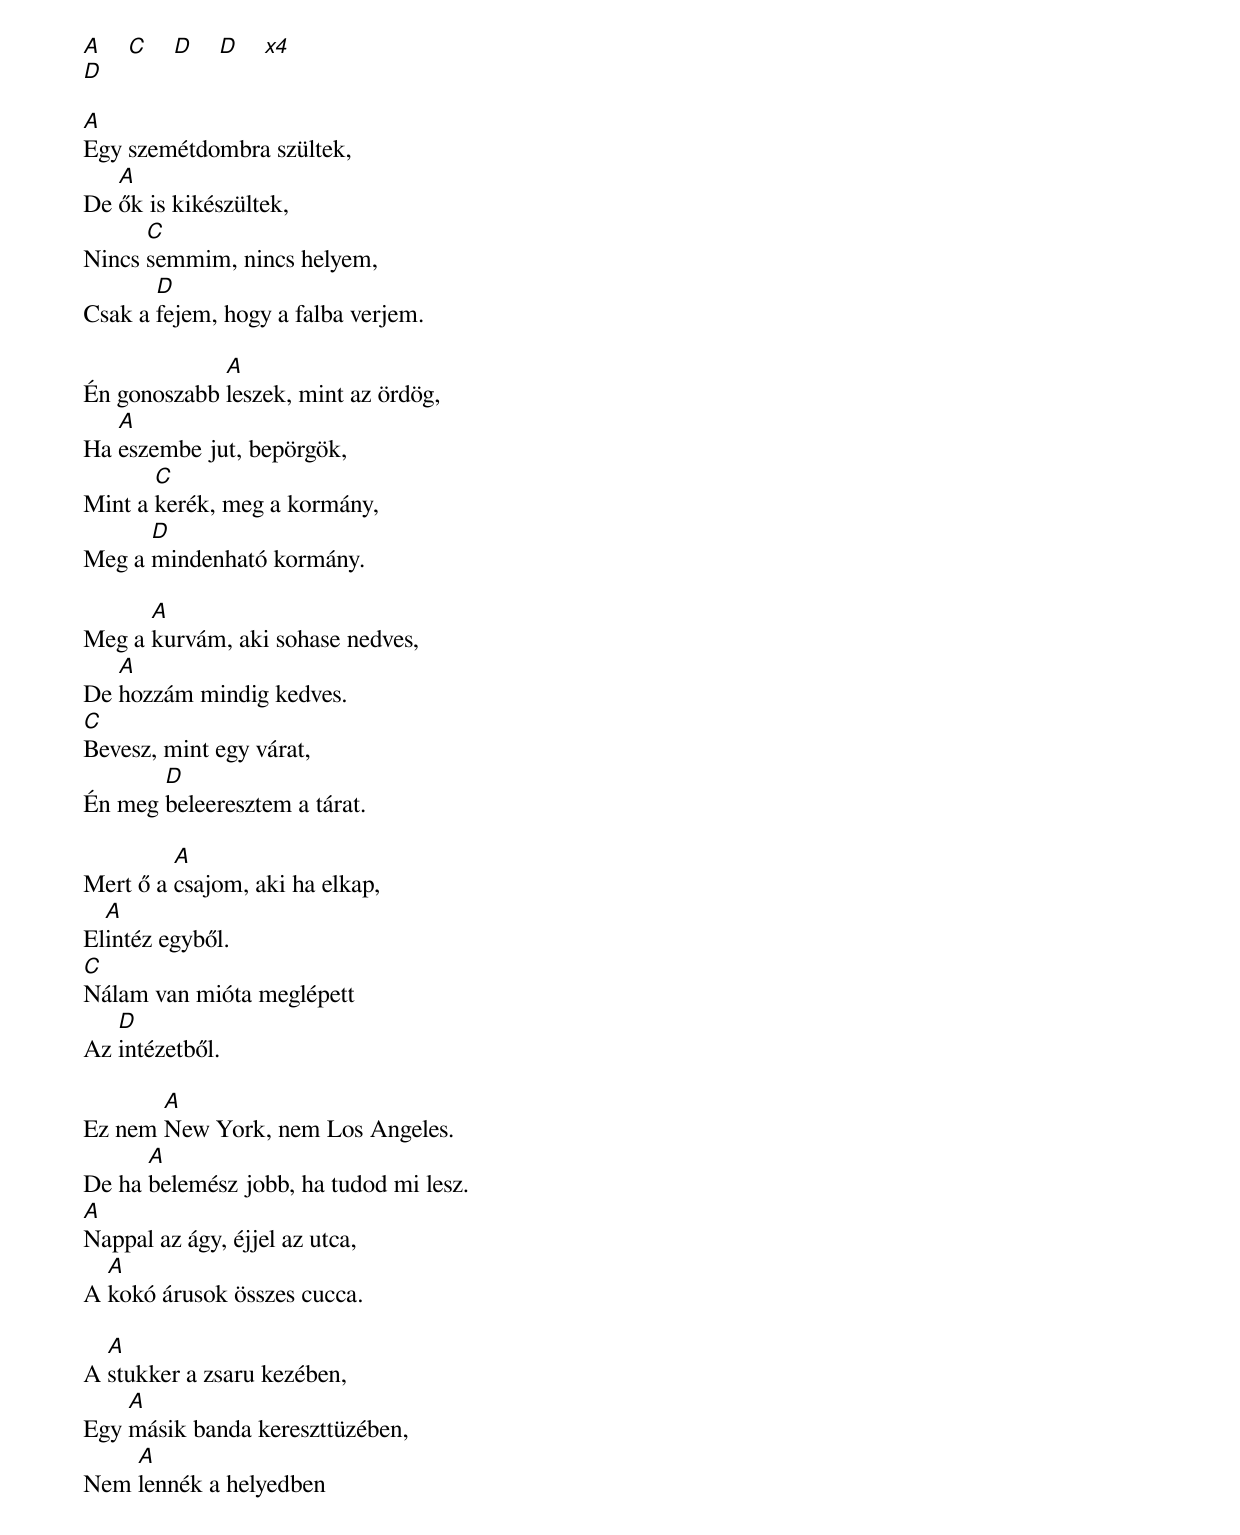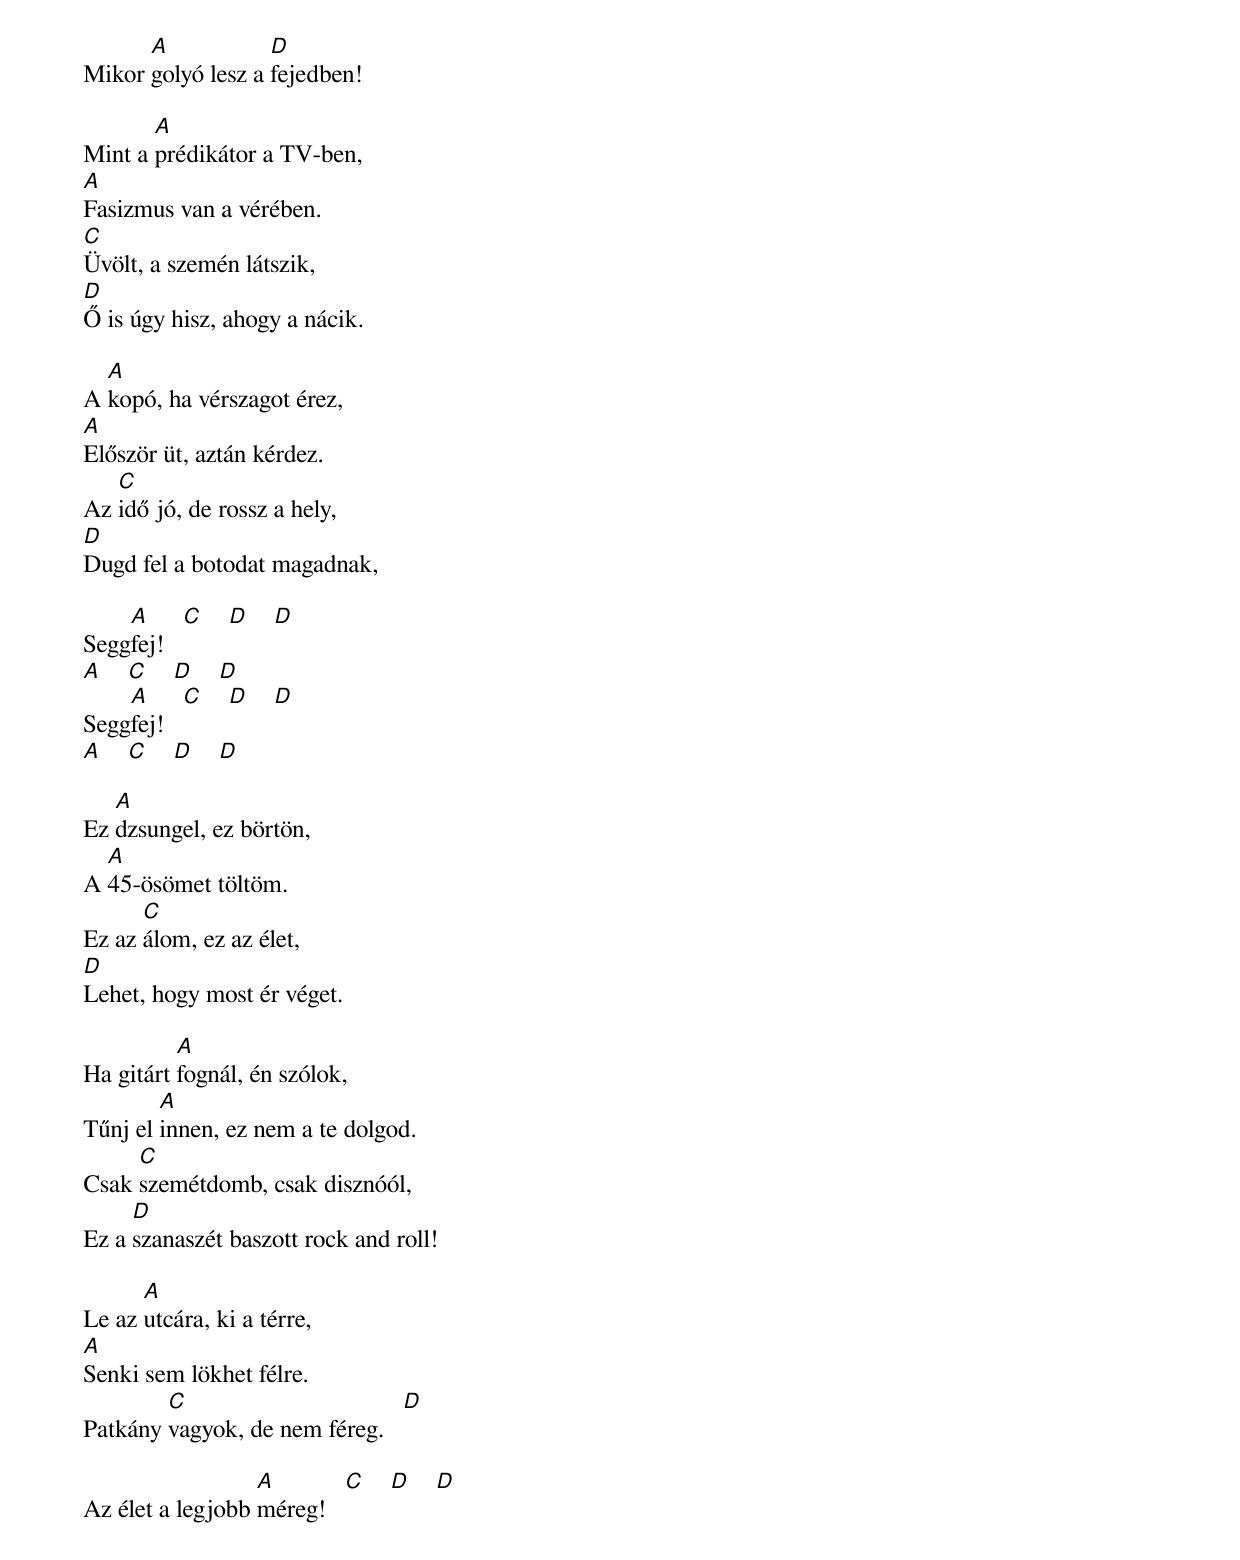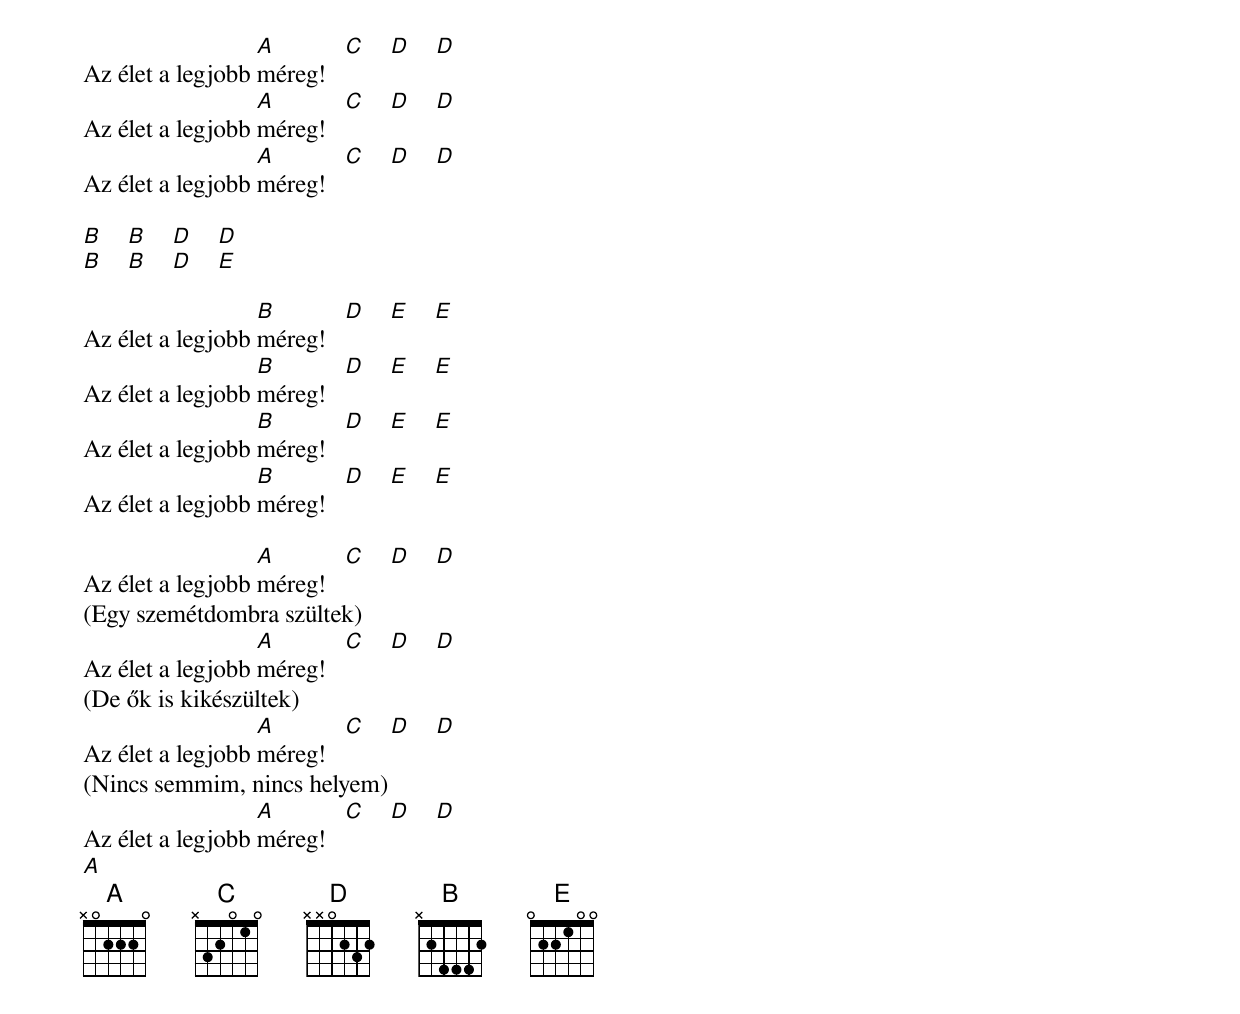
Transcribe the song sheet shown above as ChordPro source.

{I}
[A]    [C]    [D]    [D]    [x4]
[D]

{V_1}
[A]Egy szemétdombra szültek,
De [A]ők is kikészültek,
Nincs [C]semmim, nincs helyem,
Csak a [D]fejem, hogy a falba verjem.

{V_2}
Én gonoszabb [A]leszek, mint az ördög,
Ha [A]eszembe jut, bepörgök,
Mint a [C]kerék, meg a kormány,
Meg a [D]mindenható kormány.

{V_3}
Meg a [A]kurvám, aki sohase nedves,
De [A]hozzám mindig kedves.
[C]Bevesz, mint egy várat,
Én meg [D]beleeresztem a tárat.

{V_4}
Mert ő a [A]csajom, aki ha elkap,
El[A]intéz egyből.
[C]Nálam van mióta meglépett
Az [D]intézetből.

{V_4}
Ez nem [A]New York, nem Los Angeles.
De ha [A]belemész jobb, ha tudod mi lesz.
[A]Nappal az ágy, éjjel az utca,
A [A]kokó árusok összes cucca.

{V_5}
A [A]stukker a zsaru kezében,
Egy [A]másik banda kereszttüzében,
Nem [A]lennék a helyedben
Mikor [A]golyó lesz a [D]fejedben!

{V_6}
Mint a [A]prédikátor a TV-ben,
[A]Fasizmus van a vérében.
[C]Üvölt, a szemén látszik,
[D]Ő is úgy hisz, ahogy a nácik.

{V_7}
A [A]kopó, ha vérszagot érez,
[A]Először üt, aztán kérdez.
Az [C]idő jó, de rossz a hely,
[D]Dugd fel a botodat magadnak,

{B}
Segg[A]fej!   [C]    [D]    [D]
[A]    [C]    [D]    [D]
Segg[A]fej!   [C]    [D]    [D]
[A]    [C]    [D]    [D]

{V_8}
Ez [A]dzsungel, ez börtön,
A [A]45-ösömet töltöm.
Ez az [C]álom, ez az élet,
[D]Lehet, hogy most ér véget.

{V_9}
Ha gitárt [A]fognál, én szólok,
Tűnj el [A]innen, ez nem a te dolgod.
Csak [C]szemétdomb, csak disznóól,
Ez a [D]szanaszét baszott rock and roll!

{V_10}
Le az [A]utcára, ki a térre,
[A]Senki sem lökhet félre.
Patkány [C]vagyok, de nem féreg.   [D]

{C}
Az élet a legjobb [A]méreg!   [C]    [D]    [D]
Az élet a legjobb [A]méreg!   [C]    [D]    [D]
Az élet a legjobb [A]méreg!   [C]    [D]    [D]
Az élet a legjobb [A]méreg!   [C]    [D]    [D]

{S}
[B]    [B]    [D]    [D]
[B]    [B]    [D]    [E]

{C}
Az élet a legjobb [B]méreg!   [D]    [E]    [E]
Az élet a legjobb [B]méreg!   [D]    [E]    [E]
Az élet a legjobb [B]méreg!   [D]    [E]    [E]
Az élet a legjobb [B]méreg!   [D]    [E]    [E]

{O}
Az élet a legjobb [A]méreg!   [C]    [D]    [D]
(Egy szemétdombra szültek)
Az élet a legjobb [A]méreg!   [C]    [D]    [D]
(De ők is kikészültek)
Az élet a legjobb [A]méreg!   [C]    [D]    [D]
(Nincs semmim, nincs helyem)
Az élet a legjobb [A]méreg!   [C]    [D]    [D]
[A]
